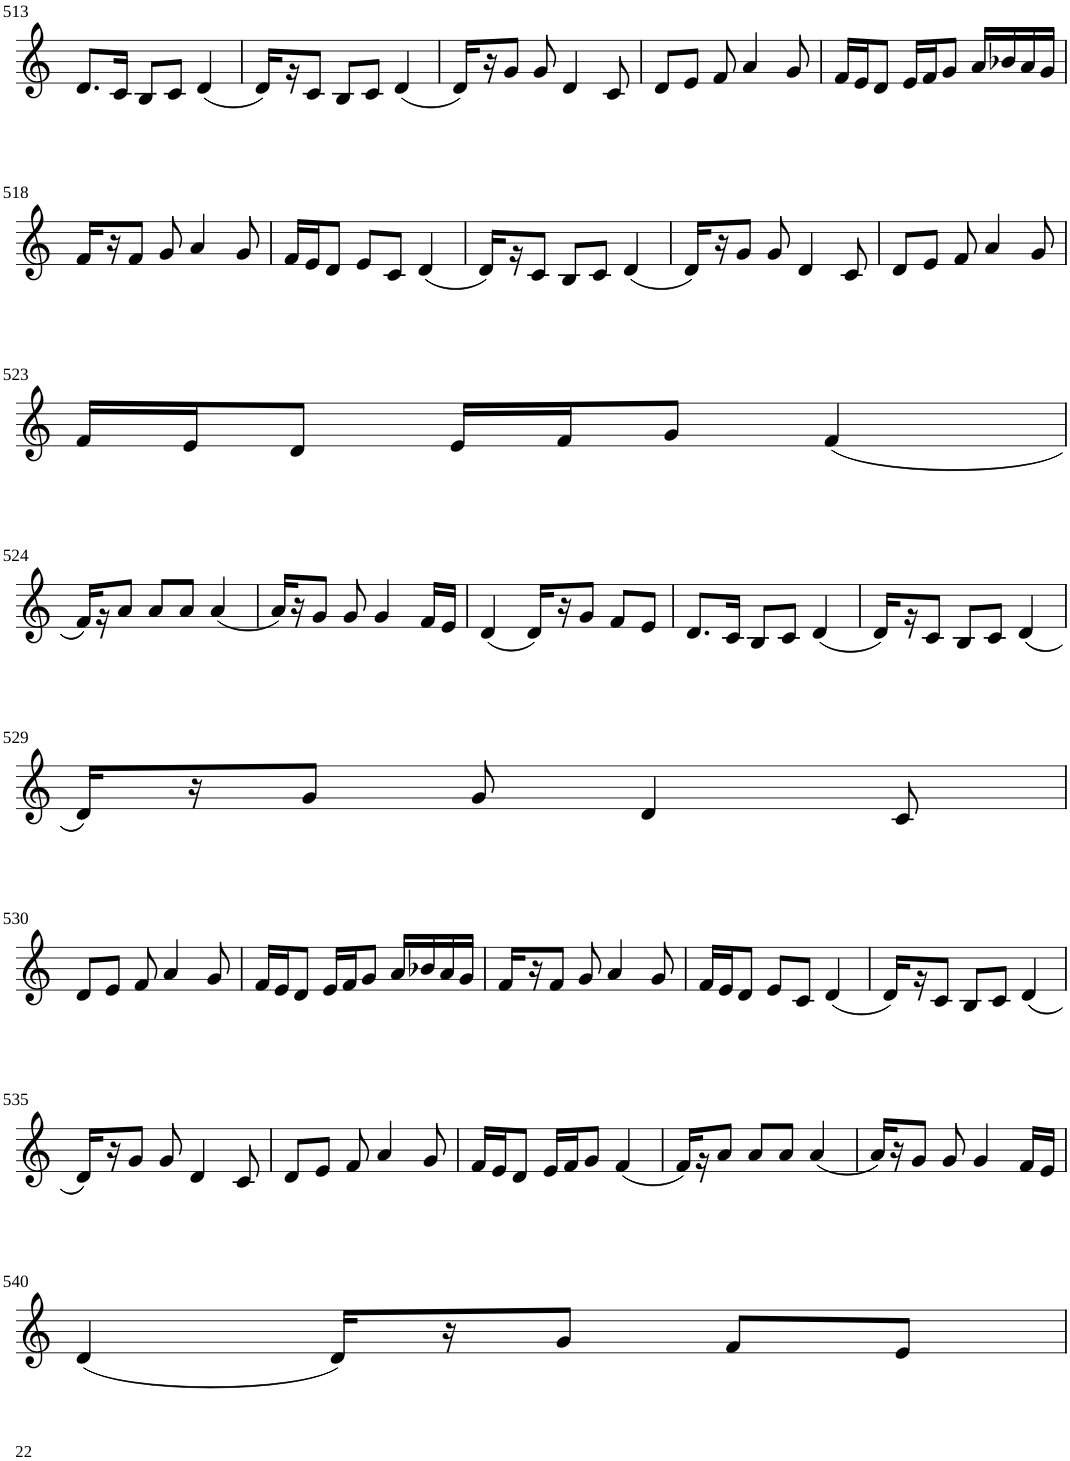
**kern
*part1
*staff1
*I"Violin
!!LO:PB:g=z
*clefG2
*k[]
*M3/4
=513
8.d/L
16c/Jk
8B/L
8c/J
(4d/
=514
16d/LL)
16r
8c/J
8B/L
8c/J
(4d/
=515
16d/LL)
16r
8g/J
8g/
4d/
8c/
=516
8d/L
8e/J
8f/
4a/
8g/
=517
16f/LL
16e/J
8d/J
16e/LL
16f/J
8g/J
16a/LL
16b-X/
16a/
16g/JJ
!!LO:LB:g=z
=518
16f/LL
16r
8f/J
8g/
4a/
8g/
=519
16f/LL
16e/J
8d/J
8e/L
8c/J
(4d/
=520
16d/LL)
16r
8c/J
8B/L
8c/J
(4d/
=521
16d/LL)
16r
8g/J
8g/
4d/
8c/
=522
8d/L
8e/J
8f/
4a/
8g/
!!LO:LB:g=z
=523
16f/LL
16e/J
8d/J
16e/LL
16f/J
8g/J
(4f/
!!LO:LB:g=z
=524
16f/LL)
16r
8a/J
8a/L
8a/J
(4a/
=525
16a/LL)
16r
8g/J
8g/
4g/
16f/LL
16e/JJ
=526
(4d/
16d/LL)
16r
8g/J
8f/L
8e/J
=527
8.d/L
16c/Jk
8B/L
8c/J
(4d/
=528
16d/LL)
16r
8c/J
8B/L
8c/J
(4d/
!!LO:LB:g=z
=529
16d/LL)
16r
8g/J
8g/
4d/
8c/
!!LO:LB:g=z
=530
8d/L
8e/J
8f/
4a/
8g/
=531
16f/LL
16e/J
8d/J
16e/LL
16f/J
8g/J
16a/LL
16b-X/
16a/
16g/JJ
=532
16f/LL
16r
8f/J
8g/
4a/
8g/
=533
16f/LL
16e/J
8d/J
8e/L
8c/J
(4d/
=534
16d/LL)
16r
8c/J
8B/L
8c/J
(4d/
!!LO:LB:g=z
=535
16d/LL)
16r
8g/J
8g/
4d/
8c/
=536
8d/L
8e/J
8f/
4a/
8g/
=537
16f/LL
16e/J
8d/J
16e/LL
16f/J
8g/J
(4f/
=538
16f/LL)
16r
8a/J
8a/L
8a/J
(4a/
=539
16a/LL)
16r
8g/J
8g/
4g/
16f/LL
16e/JJ
!!LO:LB:g=z
=540
(4d/
16d/LL)
16r
8g/J
8f/L
8e/J
=
*-
